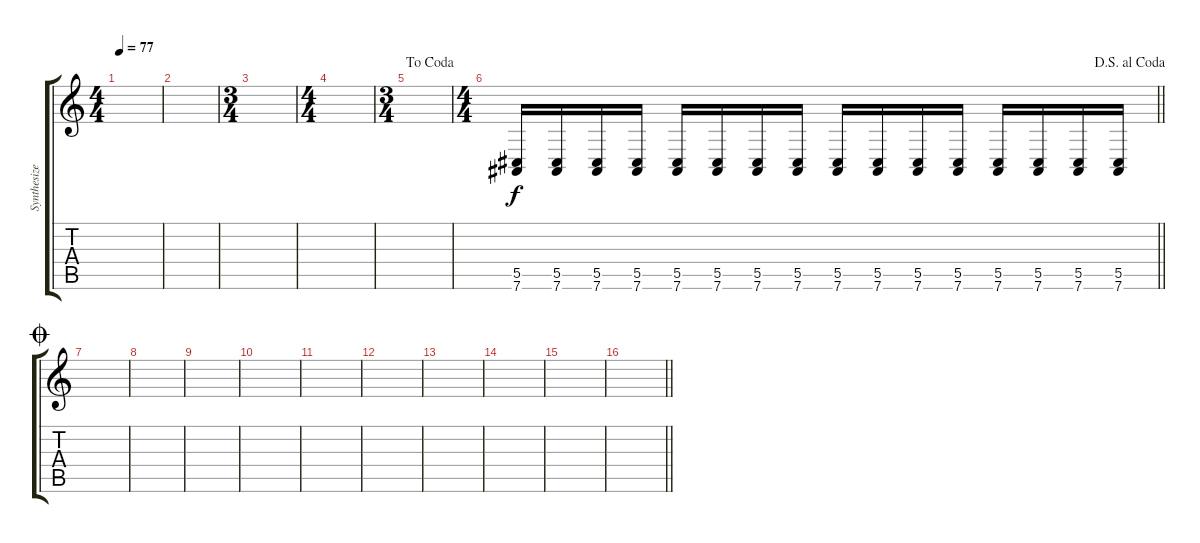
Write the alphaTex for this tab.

\track ("Synthesizer" "Synthesize") {instrument pad8sweep}
\staff {score tabs}
\tuning (Eb4 Bb3 Gb3 Db3 Ab2 Eb2) {hide}
\ts (4 4)
\tempo 77
\clef g2
\ks c
|
|
\ts (3 4)
|
\ts (4 4)
|
\ts (3 4)
\jump dacoda
|
\ts (4 4)
\jump dalsegnoalcoda
\barLineRight lightlight
(5.5 7.6).16 (5.5 7.6).16 (5.5 7.6).16 (5.5 7.6).16 (5.5 7.6).16 (5.5 7.6).16 (5.5 7.6).16 (5.5 7.6).16 (5.5 7.6).16 (5.5 7.6).16 (5.5 7.6).16 (5.5 7.6).16 (5.5 7.6).16 (5.5 7.6).16 (5.5 7.6).16 (5.5 7.6).16 |
\jump coda
|
|
|
|
|
|
|
|
|
\barLineRight lightlight
